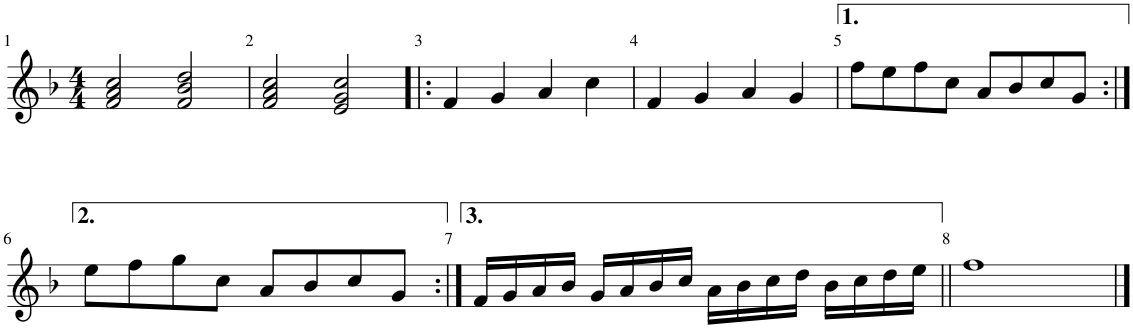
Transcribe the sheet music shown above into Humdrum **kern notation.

**kern
*part1
*staff1
*I"Piano
*I'Pno
*clefG2
*k[b-]
*M4/4
=1
2f/ 2a/ 2cc/
2f/ 2b-/ 2dd/
=2
2f/ 2a/ 2cc/
2e/ 2g/ 2cc/
=3!|:
4f/
4g/
4a/
4cc\
=4
4f/
4g/
4a/
4g/
=5
8ff\L
8ee\
8ff\
8cc\J
8a/L
8b-/
8cc/
8g/J
!!LO:LB:g=z
=6:|!
8ee\L
8ff\
8gg\
8cc\J
8a/L
8b-/
8cc/
8g/J
=7:|!
16f/LL
16g/
16a/
16b-/JJ
16g/LL
16a/
16b-/
16cc/JJ
16a\LL
16b-\
16cc\
16dd\JJ
16b-\LL
16cc\
16dd\
16ee\JJ
=8||
1ff
==
*-
